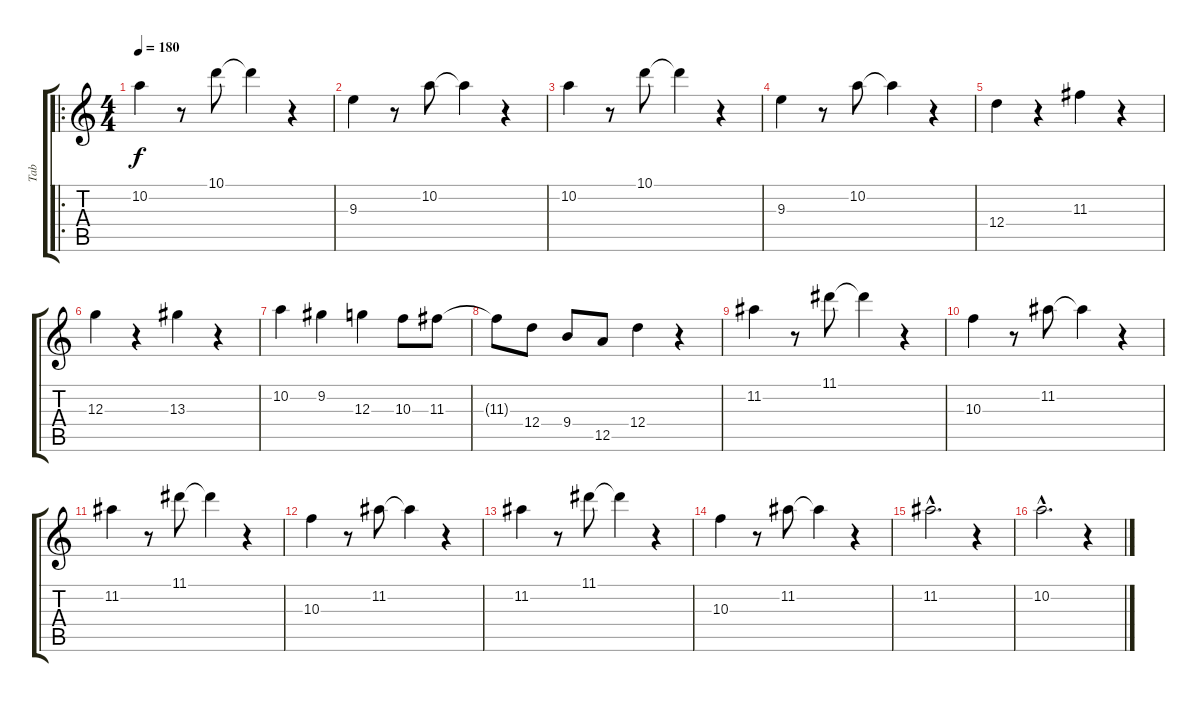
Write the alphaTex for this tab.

\track ("Tab" "Tab") {instrument acousticguitarnylon}
\staff {score tabs}
\tuning (E4 B3 G3 D3 A2 E2) {hide}
\ro
\ts (4 4)
\tempo 180
\clef g2
\ks c
10.2.4{dy f volume 13 balance 13 instrument acousticguitarnylon} r.8 10.1.8 10.1{t}.4 r.4 |
9.3.4 r.8 10.2.8 10.2{t}.4 r.4 |
10.2.4 r.8 10.1.8 10.1{t}.4 r.4 |
9.3.4 r.8 10.2.8 10.2{t}.4 r.4 |
12.4.4 r.4 11.3.4 r.4 |
12.3.4 r.4 13.3.4 r.4 |
10.2.4 9.2.4 12.3.4 10.3.8 11.3.8 |
11.3{t}.8 12.4.8 9.4.8 12.5.8 12.4.4 r.4 |
11.2.4{volume 13 balance 12 instrument electricguitarmuted} r.8 11.1.8 11.1{t}.4 r.4 |
10.3.4 r.8 11.2.8 11.2{t}.4 r.4 |
11.2.4 r.8 11.1.8 11.1{t}.4 r.4 |
10.3.4 r.8 11.2.8 11.2{t}.4 r.4 |
11.2.4 r.8 11.1.8 11.1{t}.4 r.4 |
10.3.4 r.8 11.2.8 11.2{t}.4 r.4 |
11.2{hac}.2{d} r.4 |
10.2{hac}.2{d} r.4
